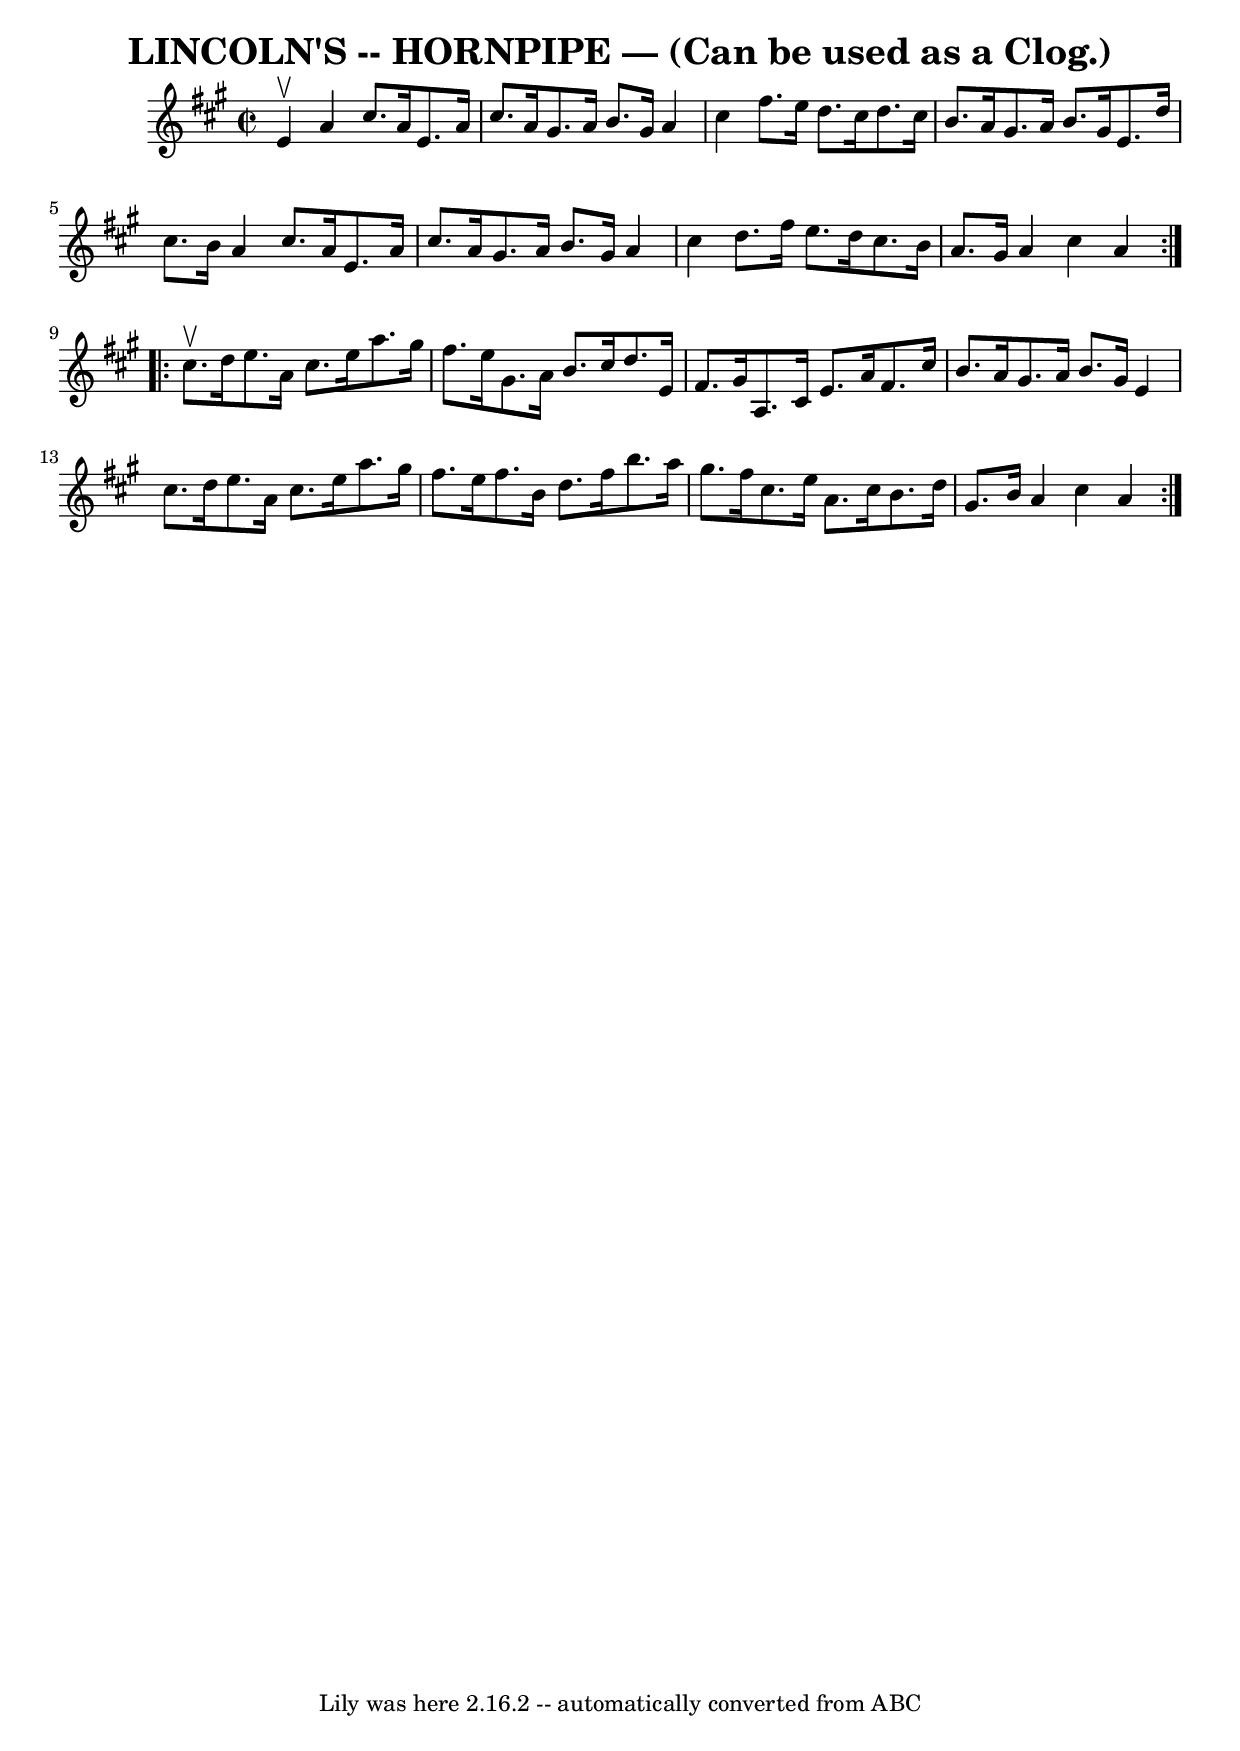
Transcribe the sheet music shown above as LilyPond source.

\version "2.7.40"
\include "Mammoth.ily"
\header {
	%% book = "Ryan's Mammoth Collection of Fiddle Tunes"
	crossRefNumber = "1"
	footnotes = ""
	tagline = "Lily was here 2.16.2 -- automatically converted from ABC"
	title = "LINCOLN'S -- HORNPIPE — (Can be used as a Clog.)"
}
voicedefault =  {


\repeat volta 2 {
\override Staff.TimeSignature #'style = #'C
 \time 2/2 
\key a \major e'4^\upbow       |
 a'4 cis''8. a'16  
 e'8. a'16 cis''8. a'16    |
 gis'8. a'16 b'8.    
gis'16 a'4 cis''4    |
 fis''8. e''16 d''8. cis''16    
d''8. cis''16 b'8. a'16    |
 gis'8. a'16 b'8. gis'16 
 e'8. d''16 cis''8. b'16    |
     |
 a'4 cis''8.   
 a'16 e'8. a'16 cis''8. a'16    |
 gis'8. a'16 b'8.   
 gis'16 a'4 cis''4    |
 d''8. fis''16 e''8. d''16    
cis''8. b'16 a'8. gis'16    |
 a'4 cis''4 a'4    }     
\repeat volta 2 { cis''8.^\upbow d''16        |
 e''8. a'16    
cis''8. e''16 a''8. gis''16 fis''8. e''16    |
 gis'8.   
 a'16 b'8. cis''16 d''8. e'16 fis'8. gis'16    |
 a8. 
 cis'16 e'8. a'16 fis'8. cis''16 b'8. a'16    |
   
gis'8. a'16 b'8. gis'16 e'4 cis''8. d''16    |
     
|
 e''8. a'16 cis''8. e''16 a''8. gis''16 fis''8.    
e''16    |
 fis''8. b'16 d''8. fis''16 b''8. a''16    
gis''8. fis''16    |
 cis''8. e''16 a'8. cis''16 b'8.    
d''16 gis'8. b'16    |
 a'4 cis''4 a'4    }   
}

\score{
    <<

	\context Staff="default"
	{
	    \voicedefault 
	}

    >>
	\layout {
	}
	\midi {}
}
